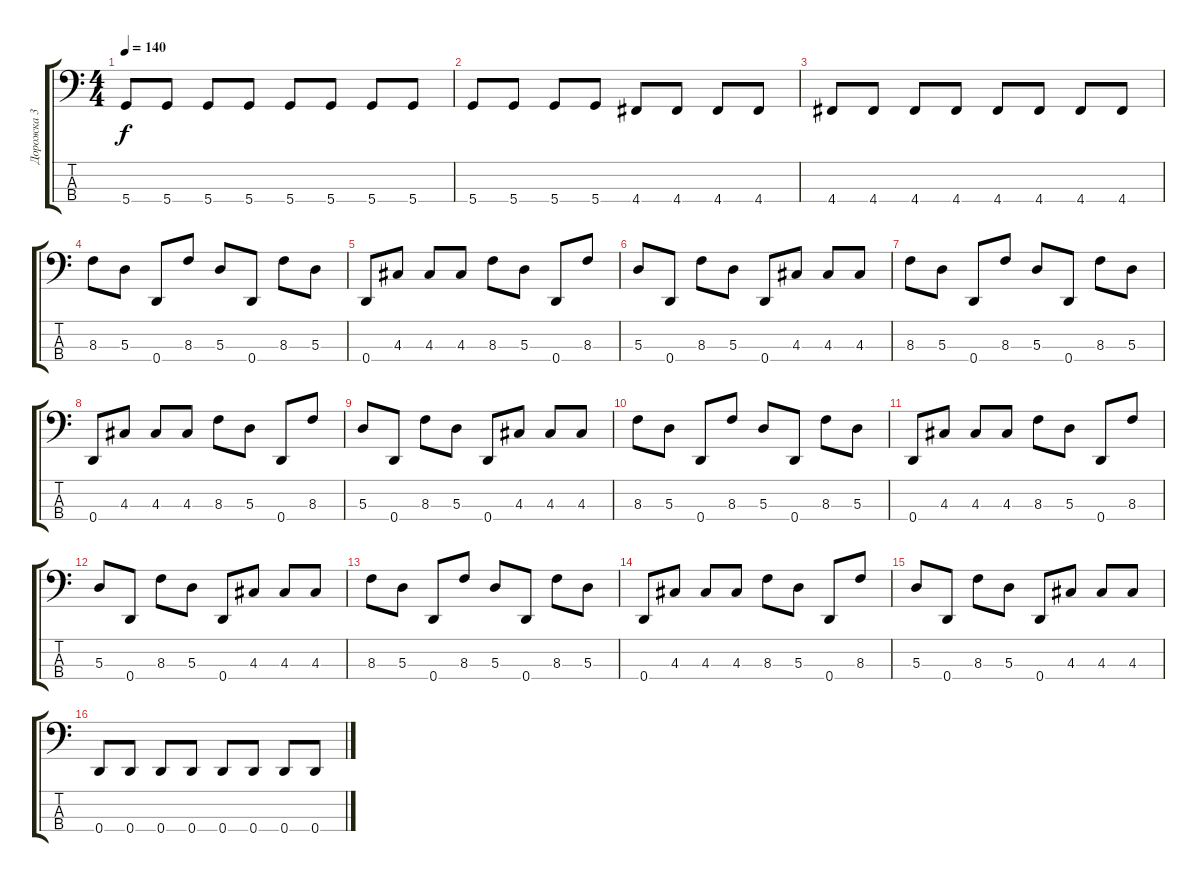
\track ("Дорожка 3" "Дорожка 3") {instrument electricbassfinger}
\staff {score tabs}
\tuning (G2 D2 A1 D1) {hide}
\ts (4 4)
\tempo 140
\clef f4
\ks c
5.4.8{dy f} 5.4.8 5.4.8 5.4.8 5.4.8 5.4.8 5.4.8 5.4.8 |
5.4.8 5.4.8 5.4.8 5.4.8 4.4.8 4.4.8 4.4.8 4.4.8 |
4.4.8 4.4.8 4.4.8 4.4.8 4.4.8 4.4.8 4.4.8 4.4.8 |
8.3.8 5.3.8 0.4.8 8.3.8 5.3.8 0.4.8 8.3.8 5.3.8 |
0.4.8 4.3.8 4.3.8 4.3.8 8.3.8 5.3.8 0.4.8 8.3.8 |
5.3.8 0.4.8 8.3.8 5.3.8 0.4.8 4.3.8 4.3.8 4.3.8 |
8.3.8 5.3.8 0.4.8 8.3.8 5.3.8 0.4.8 8.3.8 5.3.8 |
0.4.8 4.3.8 4.3.8 4.3.8 8.3.8 5.3.8 0.4.8 8.3.8 |
5.3.8 0.4.8 8.3.8 5.3.8 0.4.8 4.3.8 4.3.8 4.3.8 |
8.3.8 5.3.8 0.4.8 8.3.8 5.3.8 0.4.8 8.3.8 5.3.8 |
0.4.8 4.3.8 4.3.8 4.3.8 8.3.8 5.3.8 0.4.8 8.3.8 |
5.3.8 0.4.8 8.3.8 5.3.8 0.4.8 4.3.8 4.3.8 4.3.8 |
8.3.8 5.3.8 0.4.8 8.3.8 5.3.8 0.4.8 8.3.8 5.3.8 |
0.4.8 4.3.8 4.3.8 4.3.8 8.3.8 5.3.8 0.4.8 8.3.8 |
5.3.8 0.4.8 8.3.8 5.3.8 0.4.8 4.3.8 4.3.8 4.3.8 |
0.4.8 0.4.8 0.4.8 0.4.8 0.4.8 0.4.8 0.4.8 0.4.8
